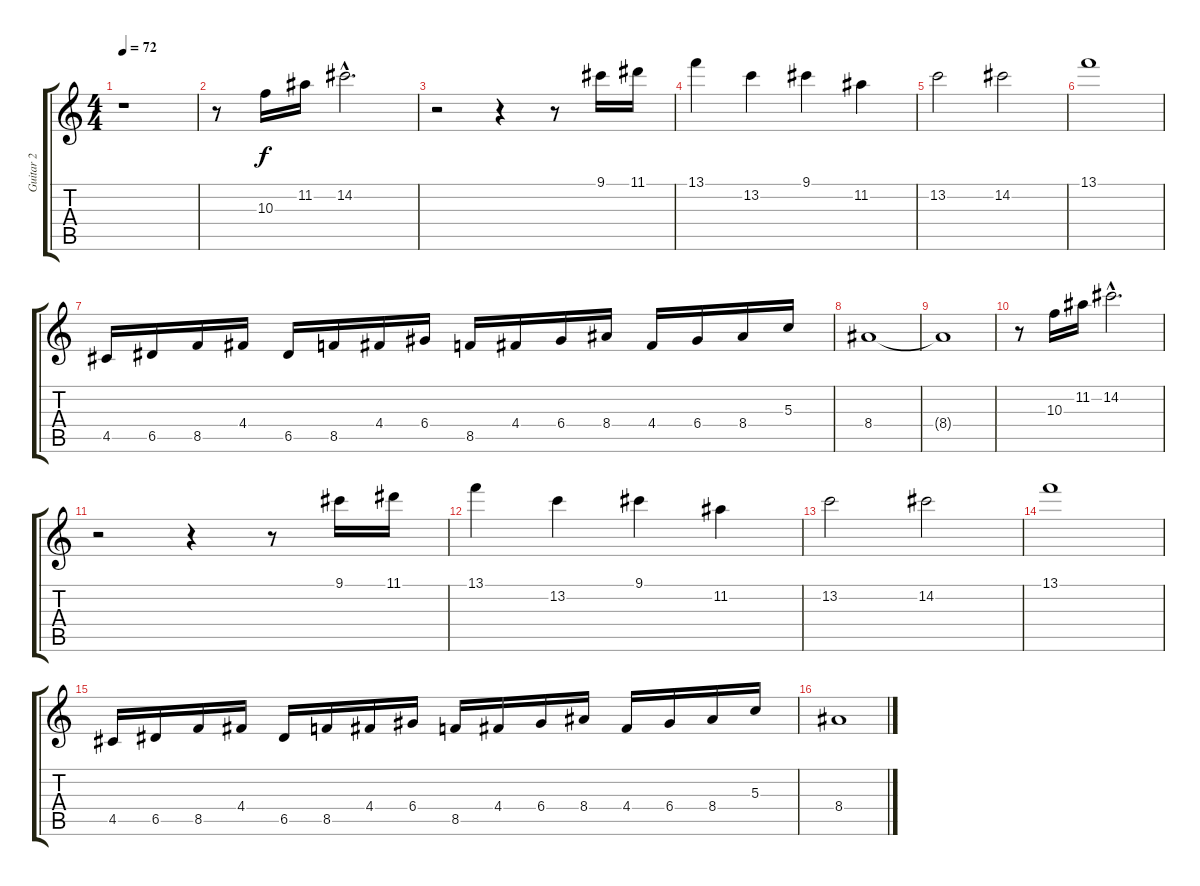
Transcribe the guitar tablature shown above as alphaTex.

\track ("Guitar 2" "Guitar 2") {instrument distortionguitar}
\staff {score tabs}
\tuning (E4 B3 G3 D3 A2 E2) {hide}
\ts (4 4)
\tempo 72
\clef g2
\ks c
r.1{dy f} |
r.8 10.3.16 11.2.16 14.2{hac}.2{d} |
r.2 r.4 r.8 9.1.16 11.1.16 |
13.1.4 13.2.4 9.1.4 11.2.4 |
13.2.2 14.2.2 |
13.1.1 |
4.5.16 6.5.16 8.5.16 4.4.16 6.5.16 8.5.16 4.4.16 6.4.16 8.5.16 4.4.16 6.4.16 8.4.16 4.4.16 6.4.16 8.4.16 5.3.16 |
8.4.1 |
8.4{t}.1 |
r.8 10.3.16 11.2.16 14.2{hac}.2{d} |
r.2 r.4 r.8 9.1.16 11.1.16 |
13.1.4 13.2.4 9.1.4 11.2.4 |
13.2.2 14.2.2 |
13.1.1 |
4.5.16 6.5.16 8.5.16 4.4.16 6.5.16 8.5.16 4.4.16 6.4.16 8.5.16 4.4.16 6.4.16 8.4.16 4.4.16 6.4.16 8.4.16 5.3.16 |
8.4.1
